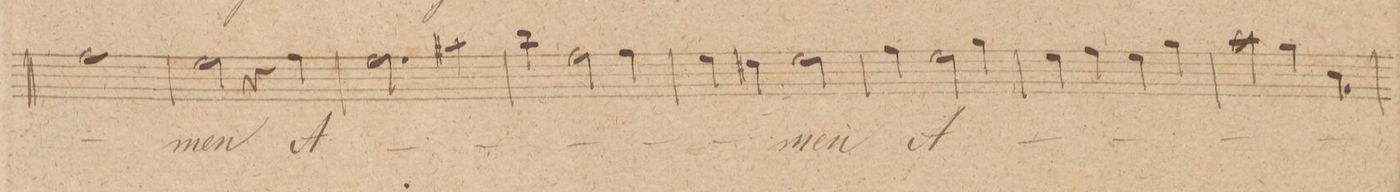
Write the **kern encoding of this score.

**kern	**text	**dynam
*I"Alto.	*	*
*clefC3	*	*
*k[f#c#g#]	*	*
*met(c|)	*	*
*M2/2	*	*
1g#	.	.
=242	=242	=242
2f#\	-men	.
4r	.	.
4g#\	A-	.
=243	=243	=243
2.g#\	.	.
4b#X\	.	.
=244	=244	=244
4cc#\	.	.
2g#\	.	.
4g#\	.	.
=245	=245	=245
4f#\	.	.
4e#X\	.	.
2f#\	-men	.
=246	=246	=246
4g#\	.	.
2f#\	A-	.
4a\	.	.
=247	=247	=247
4f#\	.	.
4g#\	.	.
4f#\	.	.
4a\	.	.
=248	=248	=248
2b\	.	.
4a\	.	.
4c#\	.	.
=249	=249	=249
*-	*-	*-
